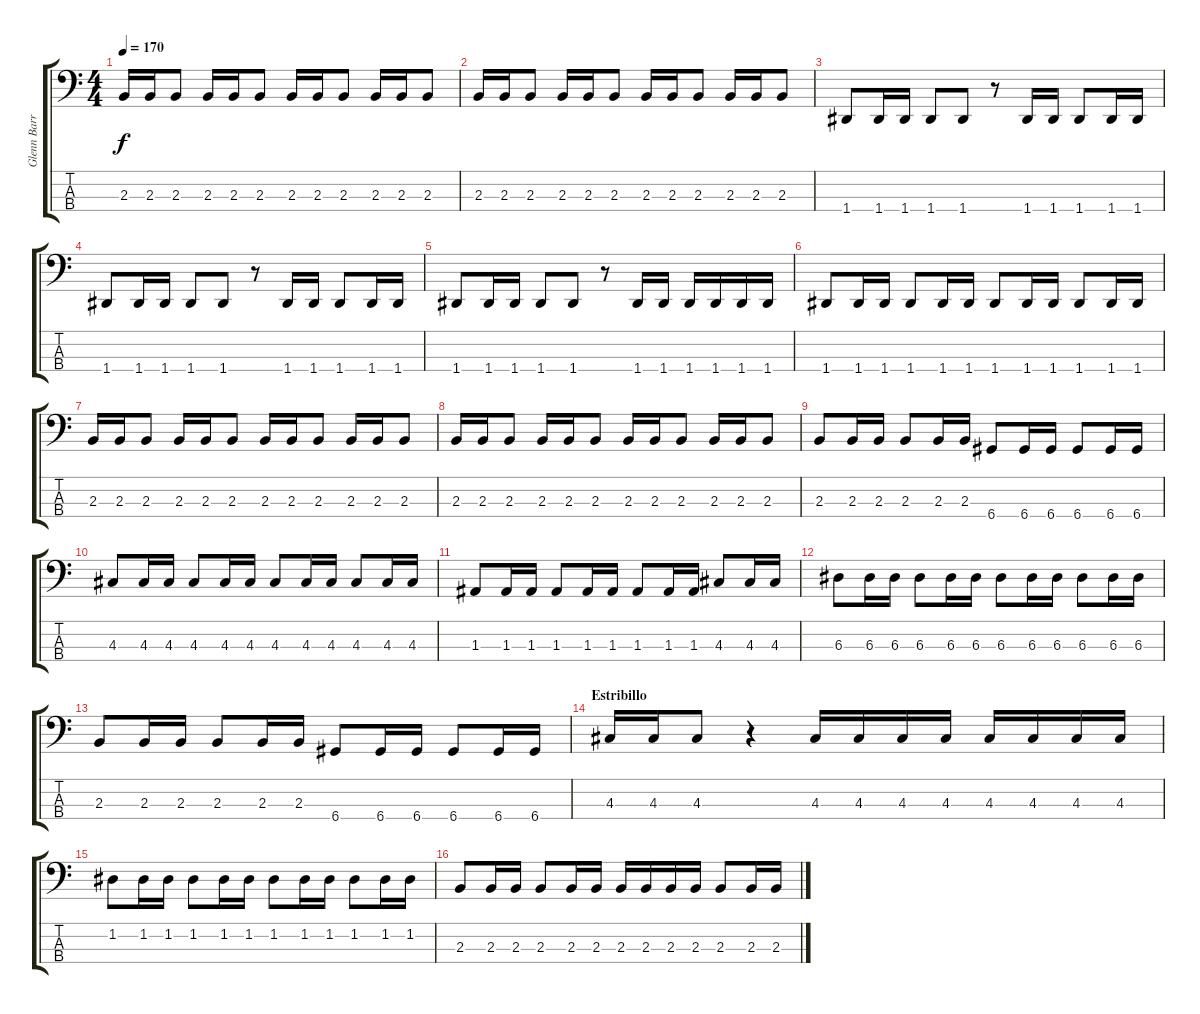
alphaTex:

\track ("Glenn Barry" "Glenn Barr") {instrument electricbasspick}
\staff {score tabs}
\tuning (G2 D2 A1 D1) {hide}
\ts (4 4)
\tempo 170
\clef f4
\ks c
2.3.16{dy f} 2.3.16 2.3.8 2.3.16 2.3.16 2.3.8 2.3.16 2.3.16 2.3.8 2.3.16 2.3.16 2.3.8 |
2.3.16 2.3.16 2.3.8 2.3.16 2.3.16 2.3.8 2.3.16 2.3.16 2.3.8 2.3.16 2.3.16 2.3.8 |
1.4.8 1.4.16 1.4.16 1.4.8 1.4.8 r.8 1.4.16 1.4.16 1.4.8 1.4.16 1.4.16 |
1.4.8 1.4.16 1.4.16 1.4.8 1.4.8 r.8 1.4.16 1.4.16 1.4.8 1.4.16 1.4.16 |
1.4.8 1.4.16 1.4.16 1.4.8 1.4.8 r.8 1.4.16 1.4.16 1.4.16 1.4.16 1.4.16 1.4.16 |
1.4.8 1.4.16 1.4.16 1.4.8 1.4.16 1.4.16 1.4.8 1.4.16 1.4.16 1.4.8 1.4.16 1.4.16 |
2.3.16 2.3.16 2.3.8 2.3.16 2.3.16 2.3.8 2.3.16 2.3.16 2.3.8 2.3.16 2.3.16 2.3.8 |
2.3.16 2.3.16 2.3.8 2.3.16 2.3.16 2.3.8 2.3.16 2.3.16 2.3.8 2.3.16 2.3.16 2.3.8 |
2.3.8 2.3.16 2.3.16 2.3.8 2.3.16 2.3.16 6.4.8 6.4.16 6.4.16 6.4.8 6.4.16 6.4.16 |
4.3.8 4.3.16 4.3.16 4.3.8 4.3.16 4.3.16 4.3.8 4.3.16 4.3.16 4.3.8 4.3.16 4.3.16 |
1.3.8 1.3.16 1.3.16 1.3.8 1.3.16 1.3.16 1.3.8 1.3.16 1.3.16 4.3.8 4.3.16 4.3.16 |
6.3.8 6.3.16 6.3.16 6.3.8 6.3.16 6.3.16 6.3.8 6.3.16 6.3.16 6.3.8 6.3.16 6.3.16 |
2.3.8 2.3.16 2.3.16 2.3.8 2.3.16 2.3.16 6.4.8 6.4.16 6.4.16 6.4.8 6.4.16 6.4.16 |
\section ("" "Estribillo")
4.3.16 4.3.16 4.3.8 r.4 4.3.16 4.3.16 4.3.16 4.3.16 4.3.16 4.3.16 4.3.16 4.3.16 |
1.2.8 1.2.16 1.2.16 1.2.8 1.2.16 1.2.16 1.2.8 1.2.16 1.2.16 1.2.8 1.2.16 1.2.16 |
2.3.8 2.3.16 2.3.16 2.3.8 2.3.16 2.3.16 2.3.16 2.3.16 2.3.16 2.3.16 2.3.8 2.3.16 2.3.16
